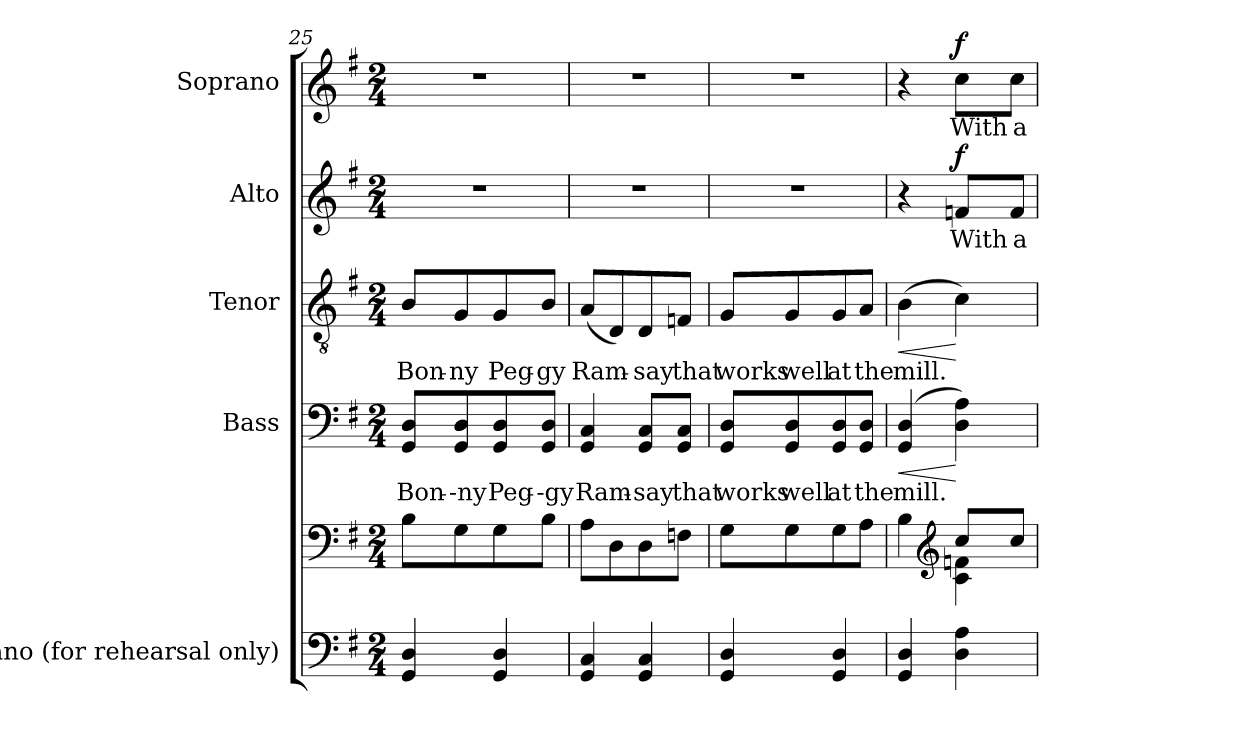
**kern	**kern	**kern	**text	**dynam	**kern	**text	**dynam	**kern	**text	**dynam	**kern	**text	**dynam
*part5	*part5	*part4	*part4	*part4	*part3	*part3	*part3	*part2	*part2	*part2	*part1	*part1	*part1
*staff6	*staff5	*staff4	*staff4	*staff4	*staff3	*staff3	*staff3	*staff2	*staff2	*staff2	*staff1	*staff1	*staff1
*I"Piano (for rehearsal only)	*	*I"Bass	*	*	*I"Tenor	*	*	*I"Alto	*	*	*I"Soprano	*	*
*I'Pno.	*	*I'B.	*	*	*I'T.	*	*	*I'A.	*	*	*I'S.	*	*
*clefF4	*clefF4	*clefF4	*	*	*clefGv2	*	*	*clefG2	*	*	*clefG2	*	*
*	*	*	*	*	*ITrd7c12	*	*	*	*	*	*	*	*
*k[f#]	*k[f#]	*k[f#]	*	*	*k[f#]	*	*	*k[f#]	*	*	*k[f#]	*	*
*G:	*G:	*G:	*	*	*G:	*	*	*G:	*	*	*G:	*	*
*M2/4	*M2/4	*M2/4	*	*	*M2/4	*	*	*M2/4	*	*	*M2/4	*	*
=25	=25	=25	=25	=25	=25	=25	=25	=25	=25	=25	=25	=25	=25
!	!	!	!LO:LY:b:color=#000000	!	!	!	!	!	!	!	!	!	!
!	!	!	!	!	!	!LO:LY:b:color=#000000	!	!LO:N:vis=1	!	!	!LO:N:vis=1	!	!
4GGi/ 4Di	8Bi\L	8GGi/ 8DiL	Bon-	.	8BBi/L	Bon-	.	2r	.	.	2r	.	.
!	!	!	!LO:LY:b:color=#000000	!	!	!	!	!	!	!	!	!	!
!	!	!	!	!	!	!LO:LY:b:color=#000000	!	!	!	!	!	!	!
.	8Gi\	8GGi/ 8Di	--ny	.	8GGi/	-ny	.	.	.	.	.	.	.
!	!	!	!LO:LY:b:color=#000000	!	!	!	!	!	!	!	!	!	!
!	!	!	!	!	!	!LO:LY:b:color=#000000	!	!	!	!	!	!	!
4GGi/ 4Di	8Gi\	8GGi/ 8Di	Peg-	.	8GGi/	Peg-	.	.	.	.	.	.	.
!	!	!	!LO:LY:b:color=#000000	!	!	!	!	!	!	!	!	!	!
!	!	!	!	!	!	!LO:LY:b:color=#000000	!	!	!	!	!	!	!
.	8Bi\J	8GGi/ 8DiJ	--gy	.	8BBi/J	-gy	.	.	.	.	.	.	.
=26	=26	=26	=26	=26	=26	=26	=26	=26	=26	=26	=26	=26	=26
!	!	!	!LO:LY:b:color=#000000	!	!	!	!	!	!	!	!	!	!
!	!	!	!	!	!	!LO:LY:b:color=#000000	!	!LO:N:vis=1	!	!	!LO:N:vis=1	!	!
4GGi/ 4Ci	8Ai\L	4GGi/ 4Ci	Ram-	.	(8AAi/L	Ram-	.	2r	.	.	2r	.	.
.	8Di\	.	.	.	8DDi/)	.	.	.	.	.	.	.	.
!	!	!	!LO:LY:b:color=#000000	!	!	!	!	!	!	!	!	!	!
!	!	!	!	!	!	!LO:LY:b:color=#000000	!	!	!	!	!	!	!
4GGi/ 4Ci	8Di\	8GGi/ 8CiL	-say	.	8DDi/	-say	.	.	.	.	.	.	.
!	!	!	!LO:LY:b:color=#000000	!	!	!	!	!	!	!	!	!	!
!	!	!	!	!	!	!LO:LY:b:color=#000000	!	!	!	!	!	!	!
.	8Fni\J	8GGi/ 8CiJ	that	.	8FFni/J	that	.	.	.	.	.	.	.
=27	=27	=27	=27	=27	=27	=27	=27	=27	=27	=27	=27	=27	=27
!	!	!	!LO:LY:b:color=#000000	!	!	!	!	!	!	!	!	!	!
!	!	!	!	!	!	!LO:LY:b:color=#000000	!	!LO:N:vis=1	!	!	!LO:N:vis=1	!	!
4GGi/ 4Di	8Gi\L	8GGi/ 8DiL	works	.	8GGi/L	works	.	2r	.	.	2r	.	.
!	!	!	!LO:LY:b:color=#000000	!	!	!	!	!	!	!	!	!	!
!	!	!	!	!	!	!LO:LY:b:color=#000000	!	!	!	!	!	!	!
.	8Gi\	8GGi/ 8Di	well	.	8GGi/	well	.	.	.	.	.	.	.
!	!	!	!LO:LY:b:color=#000000	!	!	!	!	!	!	!	!	!	!
!	!	!	!	!	!	!LO:LY:b:color=#000000	!	!	!	!	!	!	!
4GGi/ 4Di	8Gi\	8GGi/ 8Di	at	.	8GGi/	at	.	.	.	.	.	.	.
!	!	!	!LO:LY:b:color=#000000	!	!	!	!	!	!	!	!	!	!
!	!	!	!	!	!	!LO:LY:b:color=#000000	!	!	!	!	!	!	!
.	8Ai\J	8GGi/ 8DiJ	the	.	8AAi/J	the	.	.	.	.	.	.	.
=28	=28	=28	=28	=28	=28	=28	=28	=28	=28	=28	=28	=28	=28
*	*^	*	*	*	*	*	*	*	*	*	*	*	*
!	!	!	!	!LO:LY:b:color=#000000	!LO:HP:b	!	!	!	!	!	!	!	!	!
!	!	!	!	!	!LO:HP:n=1:b	!	!	!	!	!	!	!	!	!
!	!	!	!	!	!	!	!LO:LY:b:color=#000000	!LO:HP:b	!	!	!	!	!	!
!	!	!	!	!	!	!	!	!LO:HP:n=1:b	!	!	!	!	!	!
4GGi/ 4Di	4ryy	4Bi\	(4GGi/ 4Di	mill.	< >	(4BBi\	mill.	< >	4r	.	.	4r	.	.
*	*clefG2	*	*	*	*	*	*	*	*	*	*	*	*	*
!	!	!	!	!	!	!	!	!	!	!LO:LY:b:color=#000000	!	!	!	!
!	!	!	!	!	!	!	!	!	!	!	!	!	!LO:LY:b:color=#000000	!
4Di\ 4Ai	8cci/L	4ci\ 4fni	4Di\ 4Ai)	.	[	4Ci\)	.	[	8fni/L	With	f	8cci\L	With	f
!	!	!	!	!	!	!	!	!	!	!LO:LY:b:color=#000000	!	!	!	!
!	!	!	!	!	!	!	!	!	!	!	!	!	!LO:LY:b:color=#000000	!
.	8cci/J	.	.	.	.	.	.	.	8fi/J	a	.	8cci\J	a	.
*	*v	*v	*	*	*	*	*	*	*	*	*	*	*	*
.	.	.	.	]	.	.	]	.	.	.	.	.	.
=	=	=	=	=	=	=	=	=	=	=	=	=	=
*-	*-	*-	*-	*-	*-	*-	*-	*-	*-	*-	*-	*-	*-
